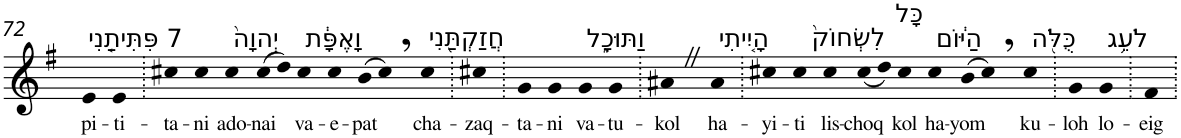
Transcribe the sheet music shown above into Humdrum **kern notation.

**kern	**text
*part1	*part1
*staff1	*staff1
*I"Piano	*
*I'Pno	*
!!LO:PB:g=z
*clefG2	*
*k[f#]	*
*G:	*
=72	=72
!LO:TX:a:t=7 פִּתִּיתַ֤נִי	!
!	!LO:LY:b
4e	pi-
!	!LO:LY:b
4e	-ti-
=73.	=73.
!	!LO:LY:b
4cc#X	-ta-
!	!LO:LY:b
4cc#	-ni
!LO:TX:a:t=יְהוָה֙	!
!	!LO:LY:b
4cc#	ado-
!	!LO:LY:b
(>8cc#	-nai
8dd)	.
!LO:TX:a:t=וָאֶפָּ֔ת	!
!	!LO:LY:b
4cc#	va-
!	!LO:LY:b
4cc#	-e-
!	!LO:LY:b
(>8b	-pat
8cc#,)	.
!LO:TX:a:t=חֲזַקְתַּ֖נִי	!
!	!LO:LY:b
4cc#	cha-
=74.	=74.
!	!LO:LY:b
4cc#X	-zaq-
=75.	=75.
!	!LO:LY:b
4g	-ta-
!	!LO:LY:b
4g	-ni
!LO:TX:a:t=וַתּוּכָ֑ל	!
!	!LO:LY:b
4g	va-
!	!LO:LY:b
4g	-tu-
=76.	=76.
!	!LO:LY:b
4a#XZ	-kol
!LO:TX:a:t=הָיִ֤יתִי	!
!	!LO:LY:b
4a#	ha-
=77.	=77.
!	!LO:LY:b
4cc#X	-yi-
!	!LO:LY:b
4cc#	-ti
!LO:TX:a:t=לִשְׂחוֹק֙	!
!	!LO:LY:b
4cc#	lis-
!	!LO:LY:b
(<8cc#	-choq
8dd)	.
!LO:TX:a:t=כָּל	!
!	!LO:LY:b
4cc#	kol
!LO:TX:a:t=הַיּ֔וֹם	!
!	!LO:LY:b
4cc#	ha-
!	!LO:LY:b
(>8b	-yom
8cc#,)	.
!LO:TX:a:t=כֻּלֹּ֖ה	!
!	!LO:LY:b
4cc#	ku-
=78.	=78.
!	!LO:LY:b
4g	-loh
!LO:TX:a:t=לֹעֵ֥ג	!
!	!LO:LY:b
4g	lo-
=79.	=79.
!	!LO:LY:b
4f#	-eig
=.	=.
*-	*-
